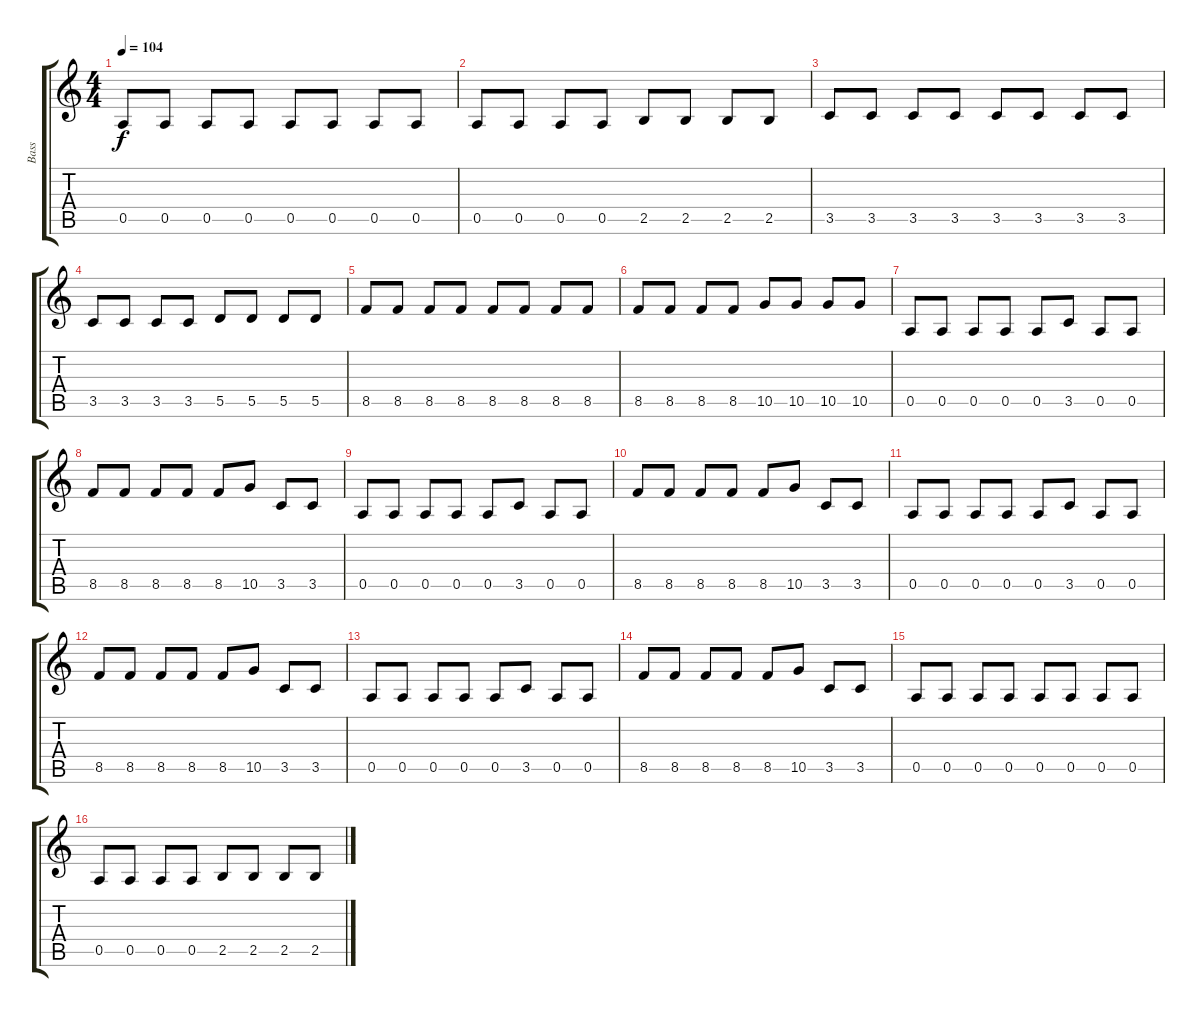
\track ("Bass" "Bass") {instrument electricbasspick}
\staff {score tabs}
\tuning (E4 B3 G3 D3 A2 E2) {hide}
\ts (4 4)
\tempo 104
\clef g2
\ks c
0.5.8{dy f} 0.5.8 0.5.8 0.5.8 0.5.8 0.5.8 0.5.8 0.5.8 |
0.5.8 0.5.8 0.5.8 0.5.8 2.5.8 2.5.8 2.5.8 2.5.8 |
3.5.8 3.5.8 3.5.8 3.5.8 3.5.8 3.5.8 3.5.8 3.5.8 |
3.5.8 3.5.8 3.5.8 3.5.8 5.5.8 5.5.8 5.5.8 5.5.8 |
8.5.8 8.5.8 8.5.8 8.5.8 8.5.8 8.5.8 8.5.8 8.5.8 |
8.5.8 8.5.8 8.5.8 8.5.8 10.5.8 10.5.8 10.5.8 10.5.8 |
0.5.8 0.5.8 0.5.8 0.5.8 0.5.8 3.5.8 0.5.8 0.5.8 |
8.5.8 8.5.8 8.5.8 8.5.8 8.5.8 10.5.8 3.5.8 3.5.8 |
0.5.8 0.5.8 0.5.8 0.5.8 0.5.8 3.5.8 0.5.8 0.5.8 |
8.5.8 8.5.8 8.5.8 8.5.8 8.5.8 10.5.8 3.5.8 3.5.8 |
0.5.8 0.5.8 0.5.8 0.5.8 0.5.8 3.5.8 0.5.8 0.5.8 |
8.5.8 8.5.8 8.5.8 8.5.8 8.5.8 10.5.8 3.5.8 3.5.8 |
0.5.8 0.5.8 0.5.8 0.5.8 0.5.8 3.5.8 0.5.8 0.5.8 |
8.5.8 8.5.8 8.5.8 8.5.8 8.5.8 10.5.8 3.5.8 3.5.8 |
0.5.8 0.5.8 0.5.8 0.5.8 0.5.8 0.5.8 0.5.8 0.5.8 |
0.5.8 0.5.8 0.5.8 0.5.8 2.5.8 2.5.8 2.5.8 2.5.8
